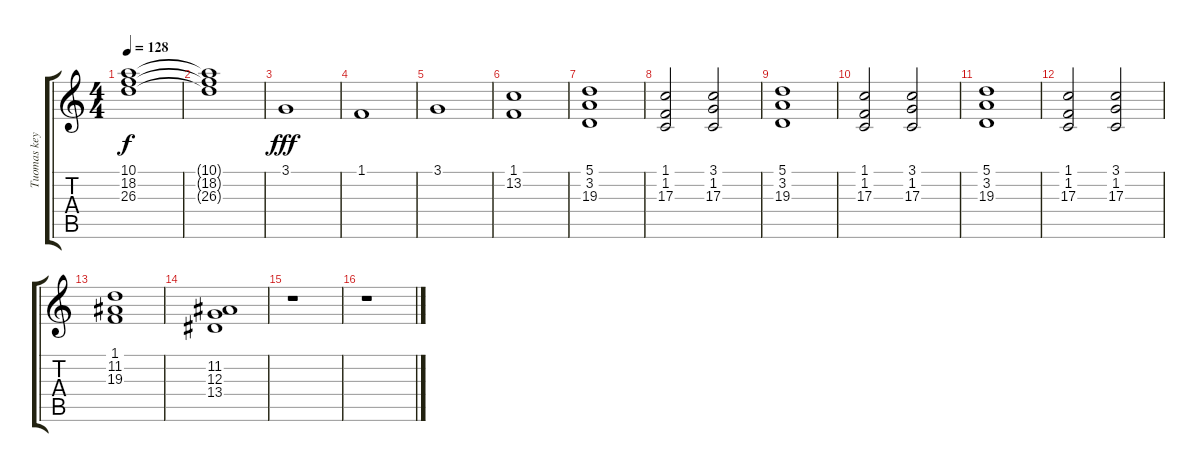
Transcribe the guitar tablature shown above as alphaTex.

\track ("Tuomas keyboard2" "Tuomas key") {instrument pad2warm}
\staff {score tabs}
\tuning (E4 B3 G3 D3 A2 E2) {hide}
\ts (4 4)
\tempo 128
\clef g2
\ks c
(10.1 18.2 26.3).1{dy f} |
(10.1{t} 18.2{t} 26.3{t}).1 |
3.1.1{dy fff volume 12} |
1.1.1 |
3.1.1 |
(1.1 13.2).1 |
(5.1 3.2 19.3).1{volume 10 instrument stringensemble1} |
(1.1 1.2 17.3).2 (3.1 1.2 17.3).2 |
(5.1 3.2 19.3).1 |
(1.1 1.2 17.3).2 (3.1 1.2 17.3).2 |
(5.1 3.2 19.3).1 |
(1.1 1.2 17.3).2 (3.1 1.2 17.3).2 |
(1.1 11.2 19.3).1 |
(11.2 12.3 13.4).1 |
r.1 |
r.1
